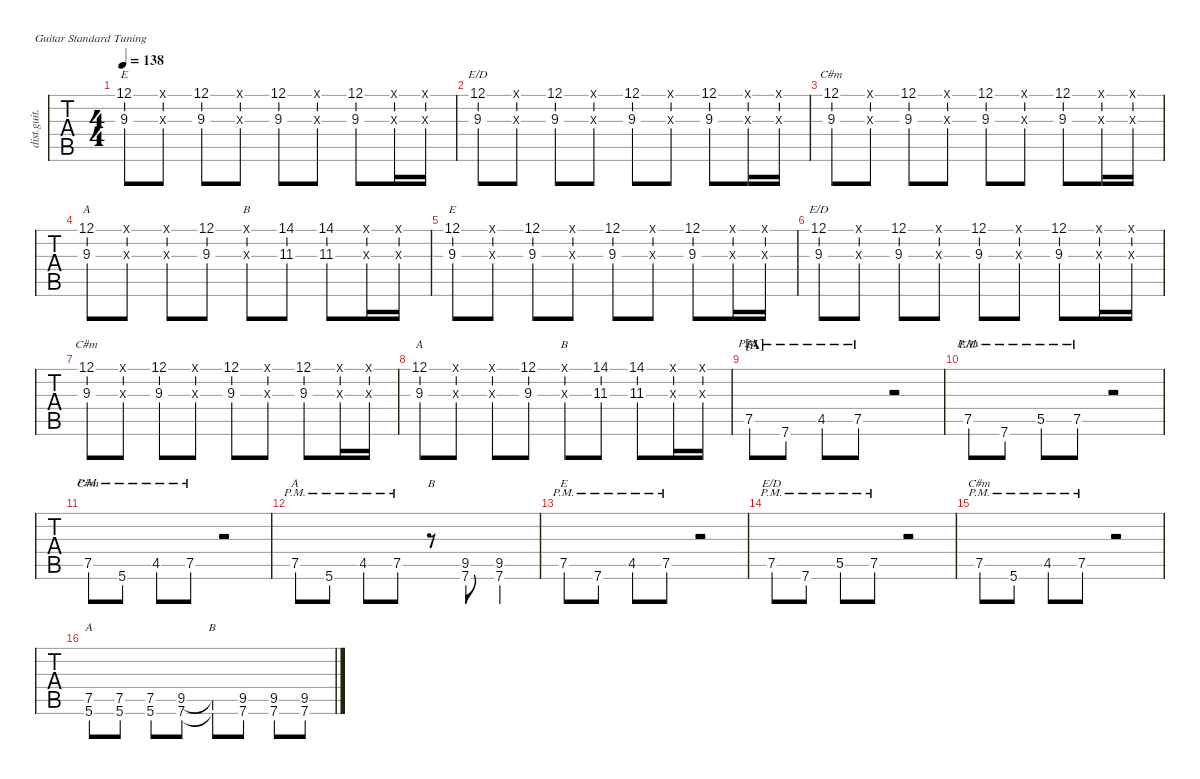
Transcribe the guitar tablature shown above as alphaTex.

\defaultSystemsLayout 4
\hideDynamics
\bracketExtendMode nobrackets
\track ("Distortion Guitar" "dist.guit.") {defaultSystemsLayout 4 instrument distortionguitar}
\staff {tabs}
\tuning (E4 B3 G3 D3 A2 E2)
\chord ("E" 12 x 9 x x x) {firstfret 9 showdiagram false showfingering false}
\chord ("E/D" 12 x 9 x x x) {firstfret 9 showdiagram false showfingering false}
\chord ("C#m" 12 x 9 x x x) {firstfret 9 showdiagram false showfingering false}
\chord ("A" 12 x 9 x x x) {firstfret 9 showdiagram false showfingering false}
\chord ("B" x x x x x x)
\chord ("E" x x x x 7 x) {firstfret 7 showdiagram false showfingering false}
\chord ("E/D" x x x x 7 x) {firstfret 7 showdiagram false showfingering false}
\chord ("C#m" x x x x 7 x) {firstfret 7 showdiagram false showfingering false}
\chord ("A" x x x x 7 x) {firstfret 7 showdiagram false showfingering false}
\chord ("A" x x x x 7 5) {firstfret 5 showdiagram false showfingering false}
\chord ("B" x x x x 9 7) {firstfret 7 showdiagram false showfingering false}
\ts (4 4)
\tempo 138
\clef g2
\ks c
(12.1 9.3).8{ch "E" dy mf} (0.1{x} 0.3{x}).8 (12.1 9.3).8 (0.1{x} 0.3{x}).8 (12.1 9.3).8 (0.1{x} 0.3{x}).8 (12.1 9.3).8 (0.1{x} 0.3{x}).16 (0.1{x} 0.3{x}).16 |
(12.1 9.3).8{ch "E/D"} (0.1{x} 0.3{x}).8 (12.1 9.3).8 (0.1{x} 0.3{x}).8 (12.1 9.3).8 (0.1{x} 0.3{x}).8 (12.1 9.3).8 (0.1{x} 0.3{x}).16 (0.1{x} 0.3{x}).16 |
(12.1 9.3).8{ch "C#m"} (0.1{x} 0.3{x}).8 (12.1 9.3).8 (0.1{x} 0.3{x}).8 (12.1 9.3).8 (0.1{x} 0.3{x}).8 (12.1 9.3).8 (0.1{x} 0.3{x}).16 (0.1{x} 0.3{x}).16 |
(12.1 9.3).8{ch "A"} (0.1{x} 0.3{x}).8 (12.1{x} 9.3{x}).8 (12.1 9.3).8 (12.1{x} 9.3{x}).8{ch "B"} (14.1{acc #} 11.3{acc #}).8 (14.1{acc #} 11.3{acc #}).8 (0.1{x} 0.3{x}).16 (0.1{x} 0.3{x}).16 |
(12.1 9.3).8{ch "E"} (0.1{x} 0.3{x}).8 (12.1 9.3).8 (0.1{x} 0.3{x}).8 (12.1 9.3).8 (0.1{x} 0.3{x}).8 (12.1 9.3).8 (0.1{x} 0.3{x}).16 (0.1{x} 0.3{x}).16 |
(12.1 9.3).8{ch "E/D"} (0.1{x} 0.3{x}).8 (12.1 9.3).8 (0.1{x} 0.3{x}).8 (12.1 9.3).8 (0.1{x} 0.3{x}).8 (12.1 9.3).8 (0.1{x} 0.3{x}).16 (0.1{x} 0.3{x}).16 |
(12.1 9.3).8{ch "C#m"} (0.1{x} 0.3{x}).8 (12.1 9.3).8 (0.1{x} 0.3{x}).8 (12.1 9.3).8 (0.1{x} 0.3{x}).8 (12.1 9.3).8 (0.1{x} 0.3{x}).16 (0.1{x} 0.3{x}).16 |
(12.1 9.3).8{ch "A"} (0.1{x} 0.3{x}).8 (12.1{x} 9.3{x}).8 (12.1 9.3).8 (12.1{x} 9.3{x}).8{ch "B"} (14.1{acc #} 11.3{acc #}).8 (14.1{acc #} 11.3{acc #}).8 (0.1{x} 0.3{x}).16 (0.1{x} 0.3{x}).16 |
\section ("A" "")
7.5{pm}.8{ch "E"} 7.6{pm}.8 4.5{pm acc #}.8 7.5{pm}.8 r.2 |
7.5{pm}.8{ch "E/D"} 7.6{pm}.8 5.5{pm}.8 7.5{pm}.8 r.2 |
7.5{pm}.8{ch "C#m"} 5.6{pm}.8 4.5{pm acc #}.8 7.5{pm}.8 r.2 |
7.5{pm}.8{ch "A"} 5.6{pm}.8 4.5{pm acc #}.8 7.5{pm}.8 r.8{ch "B"} (9.5{acc #} 7.6).8 (7.6 9.5{acc #}).4 |
7.5{pm}.8{ch "E"} 7.6{pm}.8 4.5{pm acc #}.8 7.5{pm}.8 r.2 |
7.5{pm}.8{ch "E/D"} 7.6{pm}.8 5.5{pm}.8 7.5{pm}.8 r.2 |
7.5{pm}.8{ch "C#m"} 5.6{pm}.8 4.5{pm acc #}.8 7.5{pm}.8 r.2 |
(7.5 5.6).8{ch "A"} (7.5 5.6).8 (7.5 5.6).8 (9.5{acc #} 7.6).8 (9.5{t acc #} 7.6{t}).8{ch "B"} (9.5{acc #} 7.6).8 (9.5{acc #} 7.6).8 (9.5{acc #} 7.6).8
